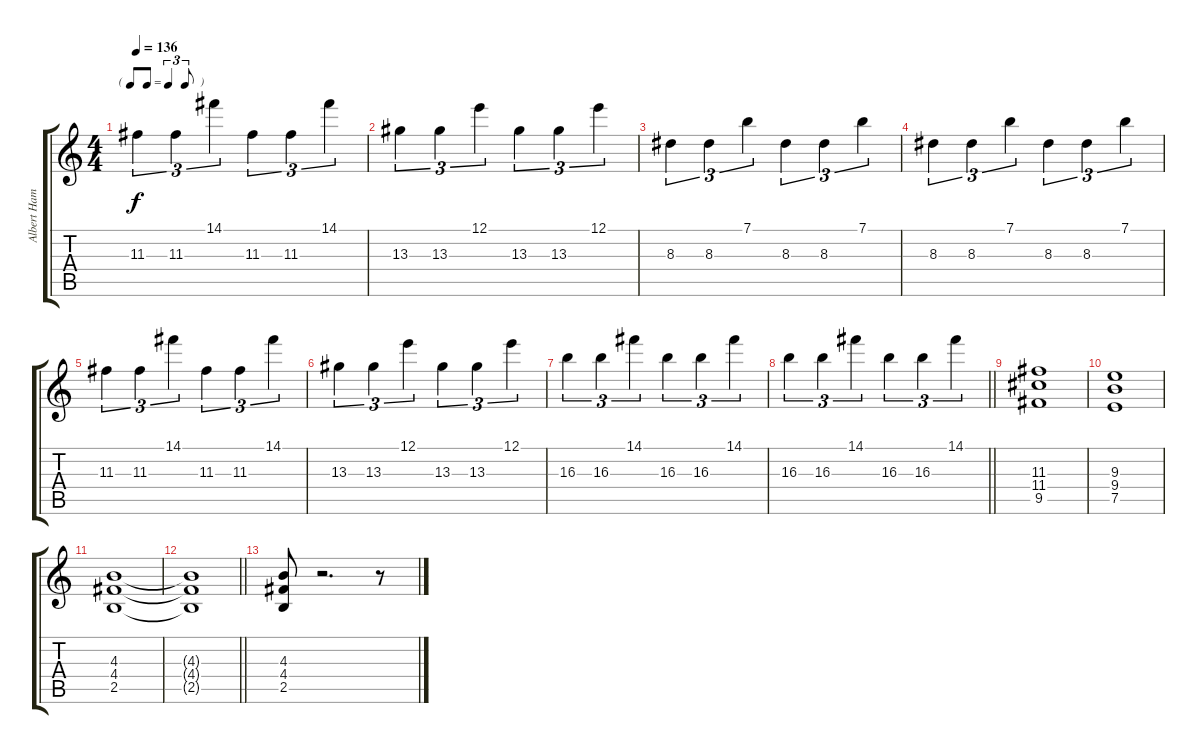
\track ("Albert Hammond Jr" "Albert Ham") {instrument overdrivenguitar}
\staff {score tabs}
\tuning (E4 B3 G3 D3 A2 E2) {hide}
\ts (4 4)
\tf triplet8th
\tempo 136
\clef g2
\ks c
11.3.4{tu (3 2) dy f} 11.3.4{tu (3 2)} 14.1.4{tu (3 2)} 11.3.4{tu (3 2)} 11.3.4{tu (3 2)} 14.1.4{tu (3 2)} |
13.3.4{tu (3 2)} 13.3.4{tu (3 2)} 12.1.4{tu (3 2)} 13.3.4{tu (3 2)} 13.3.4{tu (3 2)} 12.1.4{tu (3 2)} |
8.3.4{tu (3 2)} 8.3.4{tu (3 2)} 7.1.4{tu (3 2)} 8.3.4{tu (3 2)} 8.3.4{tu (3 2)} 7.1.4{tu (3 2)} |
8.3.4{tu (3 2)} 8.3.4{tu (3 2)} 7.1.4{tu (3 2)} 8.3.4{tu (3 2)} 8.3.4{tu (3 2)} 7.1.4{tu (3 2)} |
11.3.4{tu (3 2)} 11.3.4{tu (3 2)} 14.1.4{tu (3 2)} 11.3.4{tu (3 2)} 11.3.4{tu (3 2)} 14.1.4{tu (3 2)} |
13.3.4{tu (3 2)} 13.3.4{tu (3 2)} 12.1.4{tu (3 2)} 13.3.4{tu (3 2)} 13.3.4{tu (3 2)} 12.1.4{tu (3 2)} |
16.3.4{tu (3 2)} 16.3.4{tu (3 2)} 14.1.4{tu (3 2)} 16.3.4{tu (3 2)} 16.3.4{tu (3 2)} 14.1.4{tu (3 2)} |
\barLineRight lightlight
16.3.4{tu (3 2)} 16.3.4{tu (3 2)} 14.1.4{tu (3 2)} 16.3.4{tu (3 2)} 16.3.4{tu (3 2)} 14.1.4{tu (3 2)} |
(11.3 11.4 9.5).1 |
(9.3 9.4 7.5).1 |
(4.3 4.4 2.5).1 |
\barLineRight lightlight
(4.3{t} 4.4{t} 2.5{t}).1 |
(4.3 4.4 2.5).8 r.2{d} r.8
